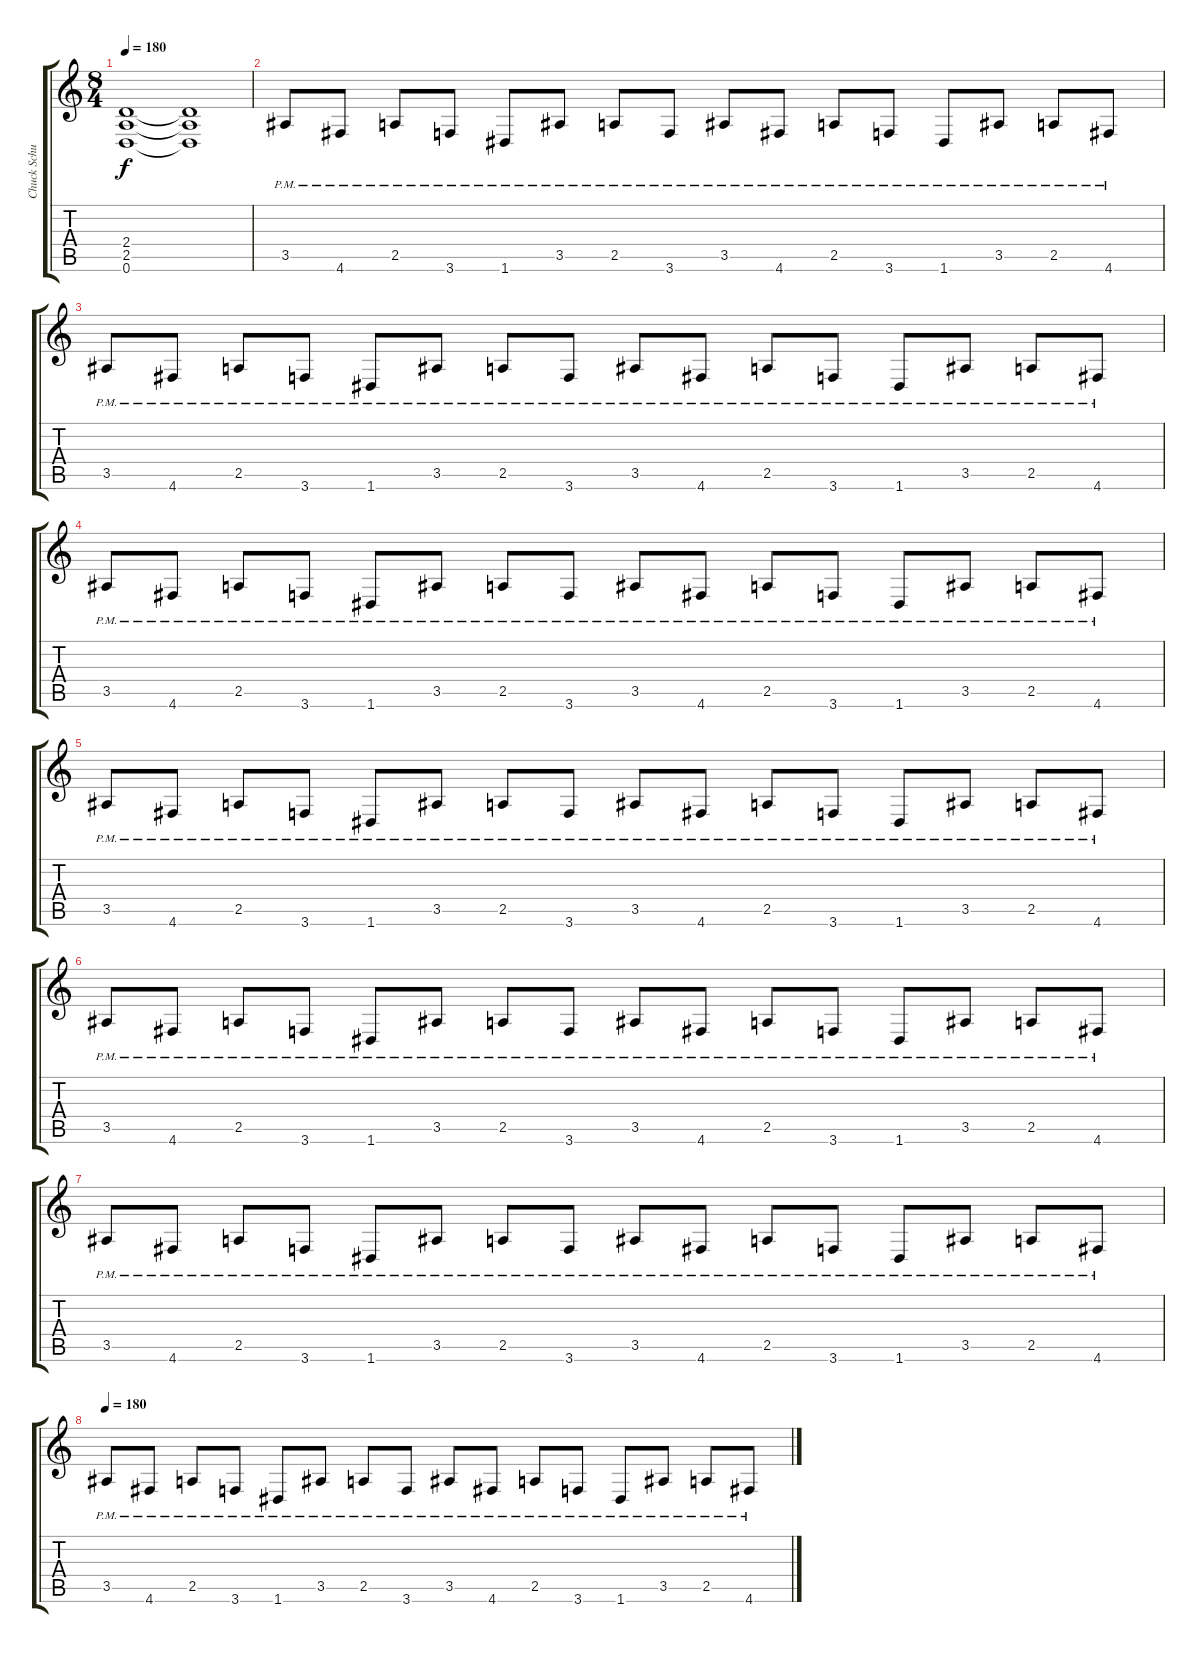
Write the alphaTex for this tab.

\track ("Chuck Schuldiner" "Chuck Schu") {instrument distortionguitar}
\staff {score tabs}
\tuning (D4 A3 F3 C3 G2 D2) {hide}
\ts (8 4)
\tempo 180
\clef g2
\ks c
(2.4 2.5 0.6).1{dy f} (2.4{t} 2.5{t} 0.6{t}).1 |
3.5{pm}.8 4.6{pm}.8 2.5{pm}.8 3.6{pm}.8 1.6{pm}.8 3.5{pm}.8 2.5{pm}.8 3.6{pm}.8 3.5{pm}.8 4.6{pm}.8 2.5{pm}.8 3.6{pm}.8 1.6{pm}.8 3.5{pm}.8 2.5{pm}.8 4.6{pm}.8 |
3.5{pm}.8 4.6{pm}.8 2.5{pm}.8 3.6{pm}.8 1.6{pm}.8 3.5{pm}.8 2.5{pm}.8 3.6{pm}.8 3.5{pm}.8 4.6{pm}.8 2.5{pm}.8 3.6{pm}.8 1.6{pm}.8 3.5{pm}.8 2.5{pm}.8 4.6{pm}.8 |
3.5{pm}.8 4.6{pm}.8 2.5{pm}.8 3.6{pm}.8 1.6{pm}.8 3.5{pm}.8 2.5{pm}.8 3.6{pm}.8 3.5{pm}.8 4.6{pm}.8 2.5{pm}.8 3.6{pm}.8 1.6{pm}.8 3.5{pm}.8 2.5{pm}.8 4.6{pm}.8 |
3.5{pm}.8 4.6{pm}.8 2.5{pm}.8 3.6{pm}.8 1.6{pm}.8 3.5{pm}.8 2.5{pm}.8 3.6{pm}.8 3.5{pm}.8 4.6{pm}.8 2.5{pm}.8 3.6{pm}.8 1.6{pm}.8 3.5{pm}.8 2.5{pm}.8 4.6{pm}.8 |
3.5{pm}.8 4.6{pm}.8 2.5{pm}.8 3.6{pm}.8 1.6{pm}.8 3.5{pm}.8 2.5{pm}.8 3.6{pm}.8 3.5{pm}.8 4.6{pm}.8 2.5{pm}.8 3.6{pm}.8 1.6{pm}.8 3.5{pm}.8 2.5{pm}.8 4.6{pm}.8 |
3.5{pm}.8 4.6{pm}.8 2.5{pm}.8 3.6{pm}.8 1.6{pm}.8 3.5{pm}.8 2.5{pm}.8 3.6{pm}.8 3.5{pm}.8 4.6{pm}.8 2.5{pm}.8 3.6{pm}.8 1.6{pm}.8 3.5{pm}.8 2.5{pm}.8 4.6{pm}.8 |
\tempo 180
3.5{pm}.8 4.6{pm}.8 2.5{pm}.8 3.6{pm}.8 1.6{pm}.8 3.5{pm}.8 2.5{pm}.8 3.6{pm}.8 3.5{pm}.8 4.6{pm}.8 2.5{pm}.8 3.6{pm}.8 1.6{pm}.8 3.5{pm}.8 2.5{pm}.8 4.6{pm}.8
